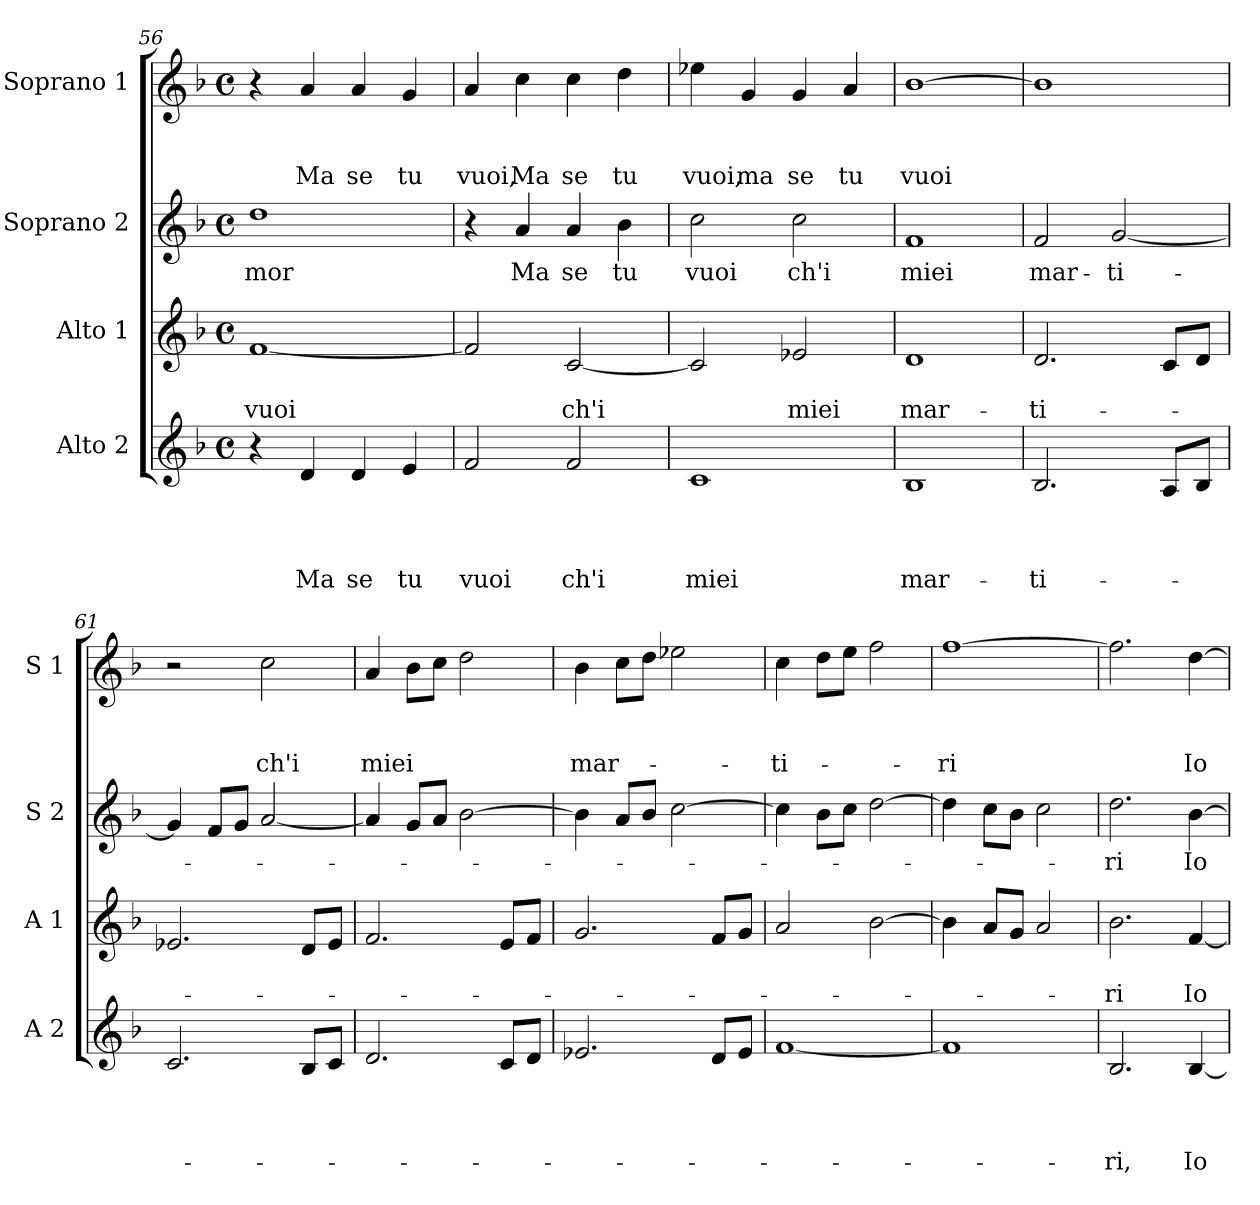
**kern	**text	**text	**text	**text	**kern	**text	**text	**kern	**text	**kern	**text	**text	**text
*part4	*part4	*part4	*part4	*part4	*part3	*part3	*part3	*part2	*part2	*part1	*part1	*part1	*part1
*staff4	*staff4	*staff4	*staff4	*staff4	*staff3	*staff3	*staff3	*staff2	*staff2	*staff1	*staff1	*staff1	*staff1
*I"Alto 2	*	*	*	*	*I"Alto 1	*	*	*I"Soprano 2	*	*I"Soprano 1	*	*	*
*I'A 2	*	*	*	*	*I'A 1	*	*	*I'S 2	*	*I'S 1	*	*	*
*clefG2	*	*	*	*	*clefG2	*	*	*clefG2	*	*clefG2	*	*	*
*k[b-]	*	*	*	*	*k[b-]	*	*	*k[b-]	*	*k[b-]	*	*	*
*F:	*	*	*	*	*F:	*	*	*F:	*	*F:	*	*	*
*M4/4	*	*	*	*	*M4/4	*	*	*M4/4	*	*M4/4	*	*	*
*met(c)	*	*	*	*	*met(c)	*	*	*met(c)	*	*met(c)	*	*	*
=56	=56	=56	=56	=56	=56	=56	=56	=56	=56	=56	=56	=56	=56
!	!	!	!	!	!	!	!LO:LY:b	!	!LO:LY:b	!	!	!	!
4r	.	.	.	.	[1f	.	vuoi	1dd	-mor	4r	.	.	.
!	!	!	!	!LO:LY:b	!	!	!	!	!	!	!	!	!LO:LY:b
4d/	.	.	.	Ma	.	.	.	.	.	4a/	.	.	Ma
!	!	!	!	!LO:LY:b	!	!	!	!	!	!	!	!	!LO:LY:b
4d/	.	.	.	se	.	.	.	.	.	4a/	.	.	se
!	!	!	!	!LO:LY:b	!	!	!	!	!	!	!	!	!LO:LY:b
4e/	.	.	.	tu	.	.	.	.	.	4g/	.	.	tu
=57	=57	=57	=57	=57	=57	=57	=57	=57	=57	=57	=57	=57	=57
!	!	!	!	!LO:LY:b	!	!	!	!	!	!	!	!	!LO:LY:b
2f/	.	.	.	vuoi	2f/]	.	.	4r	.	4a/	.	.	vuoi,
!	!	!	!	!	!	!	!	!	!LO:LY:b	!	!	!	!LO:LY:b
.	.	.	.	.	.	.	.	4a/	Ma	4cc\	.	.	Ma
!	!	!	!	!LO:LY:b	!	!	!LO:LY:b	!	!LO:LY:b	!	!	!	!LO:LY:b
2f/	.	.	.	ch'i	[2c/	.	ch'i	4a/	se	4cc\	.	.	se
!	!	!	!	!	!	!	!	!	!LO:LY:b	!	!	!	!LO:LY:b
.	.	.	.	.	.	.	.	4b-\	tu	4dd\	.	.	tu
=58	=58	=58	=58	=58	=58	=58	=58	=58	=58	=58	=58	=58	=58
!	!	!	!	!LO:LY:b	!	!	!	!	!LO:LY:b	!	!	!	!LO:LY:b
1c	.	.	.	miei	2c/]	.	.	2cc\	vuoi	4ee-X\	.	.	vuoi,
!	!	!	!	!	!	!	!	!	!	!	!	!	!LO:LY:b
.	.	.	.	.	.	.	.	.	.	4g/	.	.	ma
!	!	!	!	!	!	!	!LO:LY:b	!	!LO:LY:b	!	!	!	!LO:LY:b
.	.	.	.	.	2e-X/	.	miei	2cc\	ch'i	4g/	.	.	se
!	!	!	!	!	!	!	!	!	!	!	!	!	!LO:LY:b
.	.	.	.	.	.	.	.	.	.	4a/	.	.	tu
!!LO:LB:g=z
=59	=59	=59	=59	=59	=59	=59	=59	=59	=59	=59	=59	=59	=59
!	!	!	!	!LO:LY:b	!	!	!LO:LY:b	!	!LO:LY:b	!	!	!	!LO:LY:b
1B-	.	.	.	mar-	1d	.	mar-	1f	miei	[1b-	.	.	vuoi
=60	=60	=60	=60	=60	=60	=60	=60	=60	=60	=60	=60	=60	=60
!	!	!	!	!LO:LY:b	!	!	!LO:LY:b	!	!LO:LY:b	!	!	!	!
2.B-/	.	.	.	-ti-	2.d/	.	-ti-	2f/	mar-	1b-]	.	.	.
!	!	!	!	!	!	!	!	!	!LO:LY:b	!	!	!	!
.	.	.	.	.	.	.	.	[2g/	-ti-	.	.	.	.
8A/L	.	.	.	.	8c/L	.	.	.	.	.	.	.	.
8B-/J	.	.	.	.	8d/J	.	.	.	.	.	.	.	.
=61	=61	=61	=61	=61	=61	=61	=61	=61	=61	=61	=61	=61	=61
2.c/	.	.	.	.	2.e-X/	.	.	4g/]	.	2r	.	.	.
.	.	.	.	.	.	.	.	8f/L	.	.	.	.	.
.	.	.	.	.	.	.	.	8g/J	.	.	.	.	.
!	!	!	!	!	!	!	!	!	!	!	!	!	!LO:LY:b
.	.	.	.	.	.	.	.	[2a/	.	2cc\	.	.	ch'i
8B-/L	.	.	.	.	8d/L	.	.	.	.	.	.	.	.
8c/J	.	.	.	.	8e-/J	.	.	.	.	.	.	.	.
=62	=62	=62	=62	=62	=62	=62	=62	=62	=62	=62	=62	=62	=62
!	!	!	!	!	!	!	!	!	!	!	!	!	!LO:LY:b
2.d/	.	.	.	.	2.f/	.	.	4a/]	.	4a/	.	.	miei
.	.	.	.	.	.	.	.	8g/L	.	8b-\L	.	.	.
.	.	.	.	.	.	.	.	8a/J	.	8cc\J	.	.	.
.	.	.	.	.	.	.	.	[2b-\	.	2dd\	.	.	.
8c/L	.	.	.	.	8e/L	.	.	.	.	.	.	.	.
8d/J	.	.	.	.	8f/J	.	.	.	.	.	.	.	.
=63	=63	=63	=63	=63	=63	=63	=63	=63	=63	=63	=63	=63	=63
!	!	!	!	!	!	!	!	!	!	!	!	!	!LO:LY:b
2.e-X/	.	.	.	.	2.g/	.	.	4b-\]	.	4b-\	.	.	mar-
.	.	.	.	.	.	.	.	8a/L	.	8cc\L	.	.	.
.	.	.	.	.	.	.	.	8b-/J	.	8dd\J	.	.	.
.	.	.	.	.	.	.	.	[2cc\	.	2ee-X\	.	.	.
8d/L	.	.	.	.	8f/L	.	.	.	.	.	.	.	.
8e-/J	.	.	.	.	8g/J	.	.	.	.	.	.	.	.
!!LO:PB:g=z
=64	=64	=64	=64	=64	=64	=64	=64	=64	=64	=64	=64	=64	=64
!	!	!	!	!	!	!	!	!	!	!	!	!	!LO:LY:b
[1f	.	.	.	.	2a/	.	.	4cc\]	.	4cc\	.	.	-ti-
.	.	.	.	.	.	.	.	8b-\L	.	8dd\L	.	.	.
.	.	.	.	.	.	.	.	8cc\J	.	8ee\J	.	.	.
.	.	.	.	.	[2b-\	.	.	[2dd\	.	2ff\	.	.	.
=65	=65	=65	=65	=65	=65	=65	=65	=65	=65	=65	=65	=65	=65
!	!	!	!	!	!	!	!	!	!	!	!	!	!LO:LY:b
1f]	.	.	.	.	4b-\]	.	.	4dd\]	.	[1ff	.	.	-ri
.	.	.	.	.	8a/L	.	.	8cc\L	.	.	.	.	.
.	.	.	.	.	8g/J	.	.	8b-\J	.	.	.	.	.
.	.	.	.	.	2a/	.	.	2cc\	.	.	.	.	.
=66	=66	=66	=66	=66	=66	=66	=66	=66	=66	=66	=66	=66	=66
!	!	!	!	!LO:LY:b	!	!	!LO:LY:b	!	!LO:LY:b	!	!	!	!
2.B-/	.	.	.	-ri,	2.b-\	.	-ri	2.dd\	-ri	2.ff\]	.	.	.
!	!	!	!	!LO:LY:b	!	!	!LO:LY:b	!	!LO:LY:b	!	!	!	!LO:LY:b
[4B-/	.	.	.	Io	[4f/	.	Io	[4b-\	Io	[4dd\	.	.	Io
=	=	=	=	=	=	=	=	=	=	=	=	=	=
*-	*-	*-	*-	*-	*-	*-	*-	*-	*-	*-	*-	*-	*-
